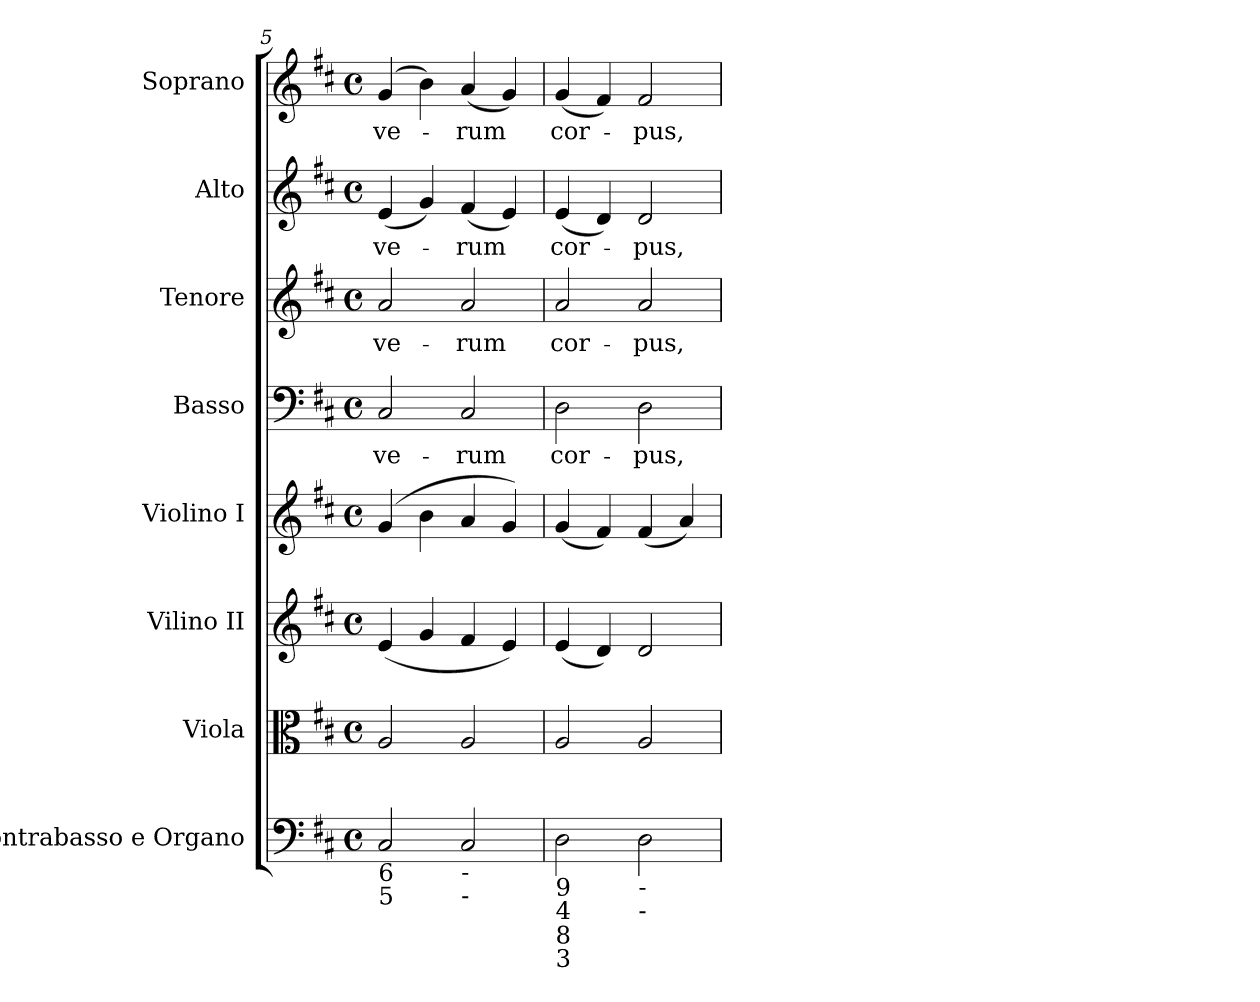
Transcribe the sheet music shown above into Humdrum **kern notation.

**kern	**kern	**kern	**kern	**kern	**text	**kern	**text	**kern	**text	**kern	**text
*part8	*part7	*part6	*part5	*part4	*part4	*part3	*part3	*part2	*part2	*part1	*part1
*staff8	*staff7	*staff6	*staff5	*staff4	*staff4	*staff3	*staff3	*staff2	*staff2	*staff1	*staff1
*I"Contrabasso e Organo	*I"Viola	*I"Vilino II	*I"Violino I	*I"Basso	*	*I"Tenore	*	*I"Alto	*	*I"Soprano	*
*I'Cb. e Org.	*I'Vla.	*I'Vl. II	*I'Vl. I	*I'B	*	*I'T	*	*I'A	*	*I'S	*
*clefF4	*clefC3	*clefG2	*clefG2	*clefF4	*	*clefG2	*	*clefG2	*	*clefG2	*
*k[f#c#]	*k[f#c#]	*k[f#c#]	*k[f#c#]	*k[f#c#]	*	*k[f#c#]	*	*k[f#c#]	*	*k[f#c#]	*
*D:	*D:	*D:	*D:	*D:	*	*D:	*	*D:	*	*D:	*
*M4/4	*M4/4	*M4/4	*M4/4	*M4/4	*	*M4/4	*	*M4/4	*	*M4/4	*
*met(c)	*met(c)	*met(c)	*met(c)	*met(c)	*	*met(c)	*	*met(c)	*	*met(c)	*
=5	=5	=5	=5	=5	=5	=5	=5	=5	=5	=5	=5
!LO:TX:b:t=6\n5	!	!	!	!	!	!	!	!	!	!	!
!	!	!	!	!	!LO:LY:b	!	!LO:LY:b	!	!LO:LY:b	!	!LO:LY:b
2C#/	2A/	(<4e/	(4g/	2C#/	ve-	2a/	ve-	(<4e/	ve-	(4g/	ve-
.	.	4g/	4b\	.	.	.	.	4g/)	.	4b\)	.
!LO:TX:b:t=-\n-	!	!	!	!	!	!	!	!	!	!	!
!	!	!	!	!	!LO:LY:b	!	!LO:LY:b	!	!LO:LY:b	!	!LO:LY:b
2C#/	2A/	4f#/	4a/	2C#/	-rum	2a/	-rum	(<4f#/	-rum	(<4a/	-rum
.	.	4e/)	4g/)	.	.	.	.	4e/)	.	4g/)	.
=6	=6	=6	=6	=6	=6	=6	=6	=6	=6	=6	=6
!LO:TX:b:t=9\n4	!	!	!	!	!	!	!	!	!	!	!
!LO:TX:b:t=8\n3	!	!	!	!	!	!	!	!	!	!	!
!	!	!	!	!	!LO:LY:b	!	!LO:LY:b	!	!LO:LY:b	!	!LO:LY:b
2D\	2A/	(<4e/	(<4g/	2D\	cor-	2a/	cor-	(<4e/	cor-	(<4g/	cor-
.	.	4d/)	4f#/)	.	.	.	.	4d/)	.	4f#/)	.
!LO:TX:b:t=-\n-	!	!	!	!	!	!	!	!	!	!	!
!	!	!	!	!	!LO:LY:b	!	!LO:LY:b	!	!LO:LY:b	!	!LO:LY:b
2D\	2A/	2d/	(<4f#/	2D\	-pus,	2a/	-pus,	2d/	-pus,	2f#/	-pus,
.	.	.	4a/)	.	.	.	.	.	.	.	.
=	=	=	=	=	=	=	=	=	=	=	=
*-	*-	*-	*-	*-	*-	*-	*-	*-	*-	*-	*-
